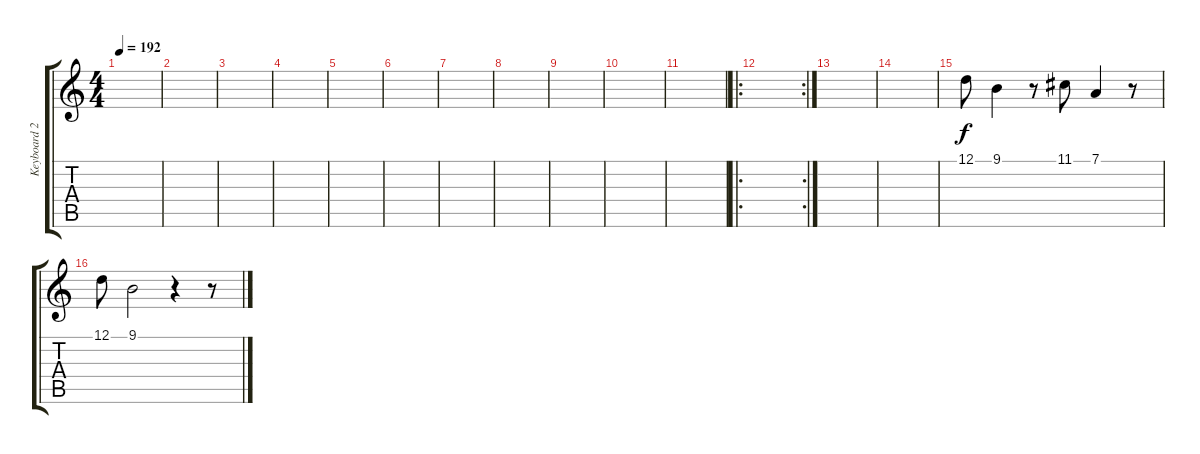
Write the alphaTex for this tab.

\track ("Keyboard 2" "Keyboard 2") {instrument lead4chiff}
\staff {score tabs}
\tuning (D4 A3 F3 C3 G2 D2) {hide}
\ts (4 4)
\tempo 192
\clef g2
\ks c
|
|
|
|
|
|
|
|
|
|
|
\ro
\rc 2
|
|
|
12.1.8{instrument orchestrahit} 9.1.4 r.8 11.1.8 7.1.4 r.8 |
12.1.8 9.1.2 r.4 r.8
